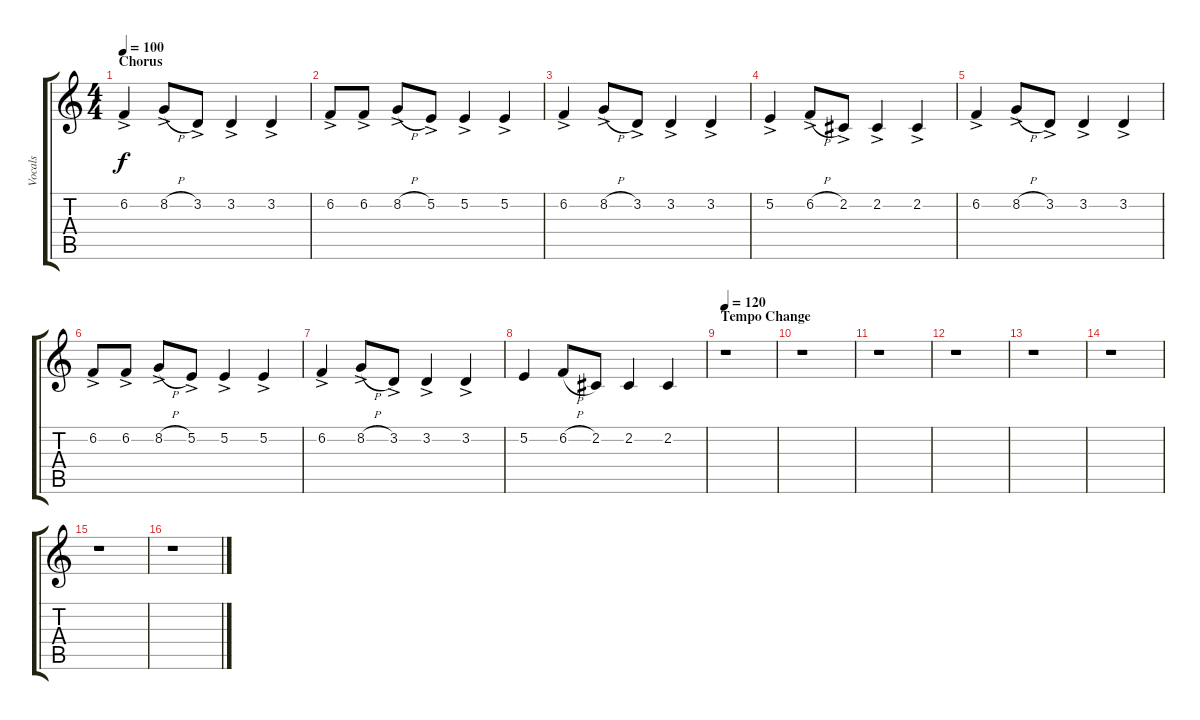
\track ("Vocals" "Vocals") {instrument altosax}
\staff {score tabs}
\tuning (E4 B3 G3 D3 A2 E2) {hide}
\ts (4 4)
\section ("" "Chorus")
\tempo 100
\clef g2
\ks c
6.2{ac}.4{dy f} 8.2{h ac}.8 3.2{ac}.8 3.2{ac}.4 3.2{ac}.4 |
6.2{ac}.8 6.2{ac}.8 8.2{h ac}.8 5.2{ac}.8 5.2{ac}.4 5.2{ac}.4 |
6.2{ac}.4 8.2{h ac}.8 3.2{ac}.8 3.2{ac}.4 3.2{ac}.4 |
5.2{ac}.4 6.2{h ac}.8 2.2{ac}.8 2.2{ac}.4 2.2{ac}.4 |
6.2{ac}.4 8.2{h ac}.8 3.2{ac}.8 3.2{ac}.4 3.2{ac}.4 |
6.2{ac}.8 6.2{ac}.8 8.2{h ac}.8 5.2{ac}.8 5.2{ac}.4 5.2{ac}.4 |
6.2{ac}.4 8.2{h ac}.8 3.2{ac}.8 3.2{ac}.4 3.2{ac}.4 |
5.2.4 6.2{h}.8 2.2.8 2.2.4 2.2.4 |
\section ("" "Tempo Change")
\tempo 120
r.1 |
r.1 |
r.1 |
r.1 |
r.1 |
r.1 |
r.1 |
r.1
